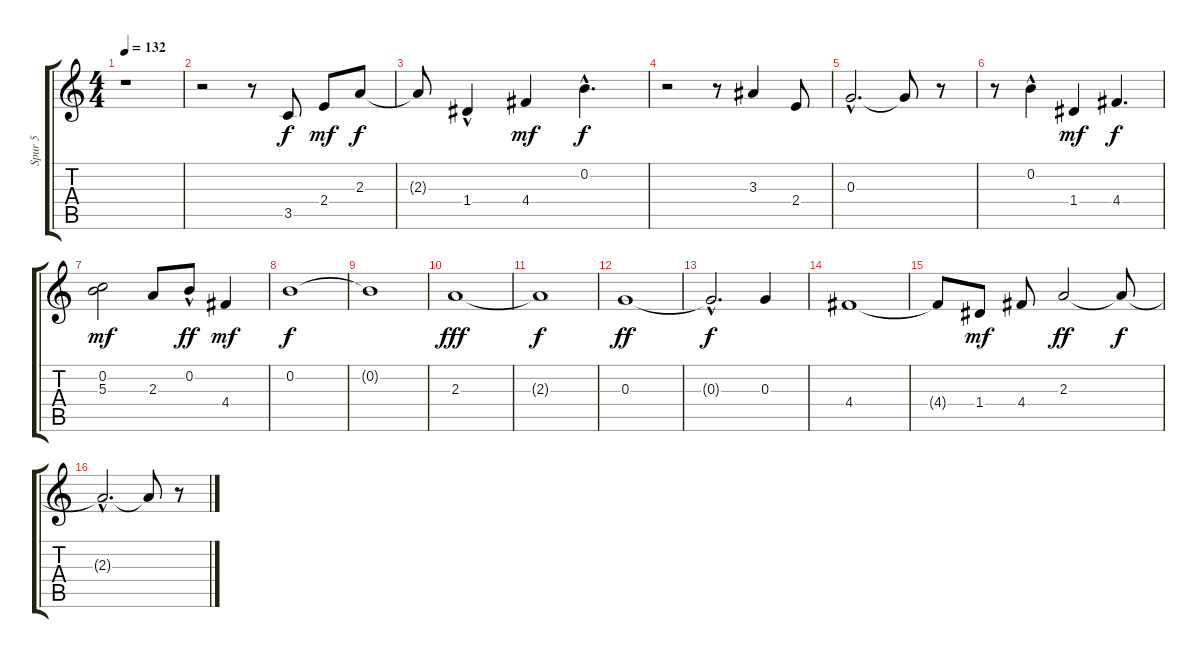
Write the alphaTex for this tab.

\track ("Spur 5" "Spur 5") {instrument electricguitarclean}
\staff {score tabs}
\tuning (E4 B3 G3 D3 A2 E2) {hide}
\ts (4 4)
\tempo 132
\clef g2
\ks c
r.1{dy mf} |
r.2 r.8 3.5.8{dy f} 2.4.8{dy mf} 2.3.8{dy f} |
2.3{t}.8 1.4{hac}.4 4.4.4{dy mf} 0.2{hac}.4{d dy f} |
r.2 r.8 3.3.4 2.4.8 |
0.3{hac}.2{d} 0.3{t}.8 r.8 |
r.8 0.2{hac}.4 1.4.4{dy mf} 4.4.4{d dy f} |
(0.2 5.3).2{dy mf} 2.3.8 0.2{hac}.8{dy ff} 4.4.4{dy mf} |
0.2.1{dy f} |
0.2{t}.1 |
2.3.1{dy fff} |
2.3{t}.1{dy f} |
0.3.1{dy ff} |
0.3{hac t}.2{d dy f} 0.3.4 |
4.4.1 |
4.4{t}.8 1.4.8{dy mf} 4.4.8 2.3.2{dy ff} 2.3{t}.8{dy f} |
2.3{hac t}.2{d} 2.3{t}.8 r.8
